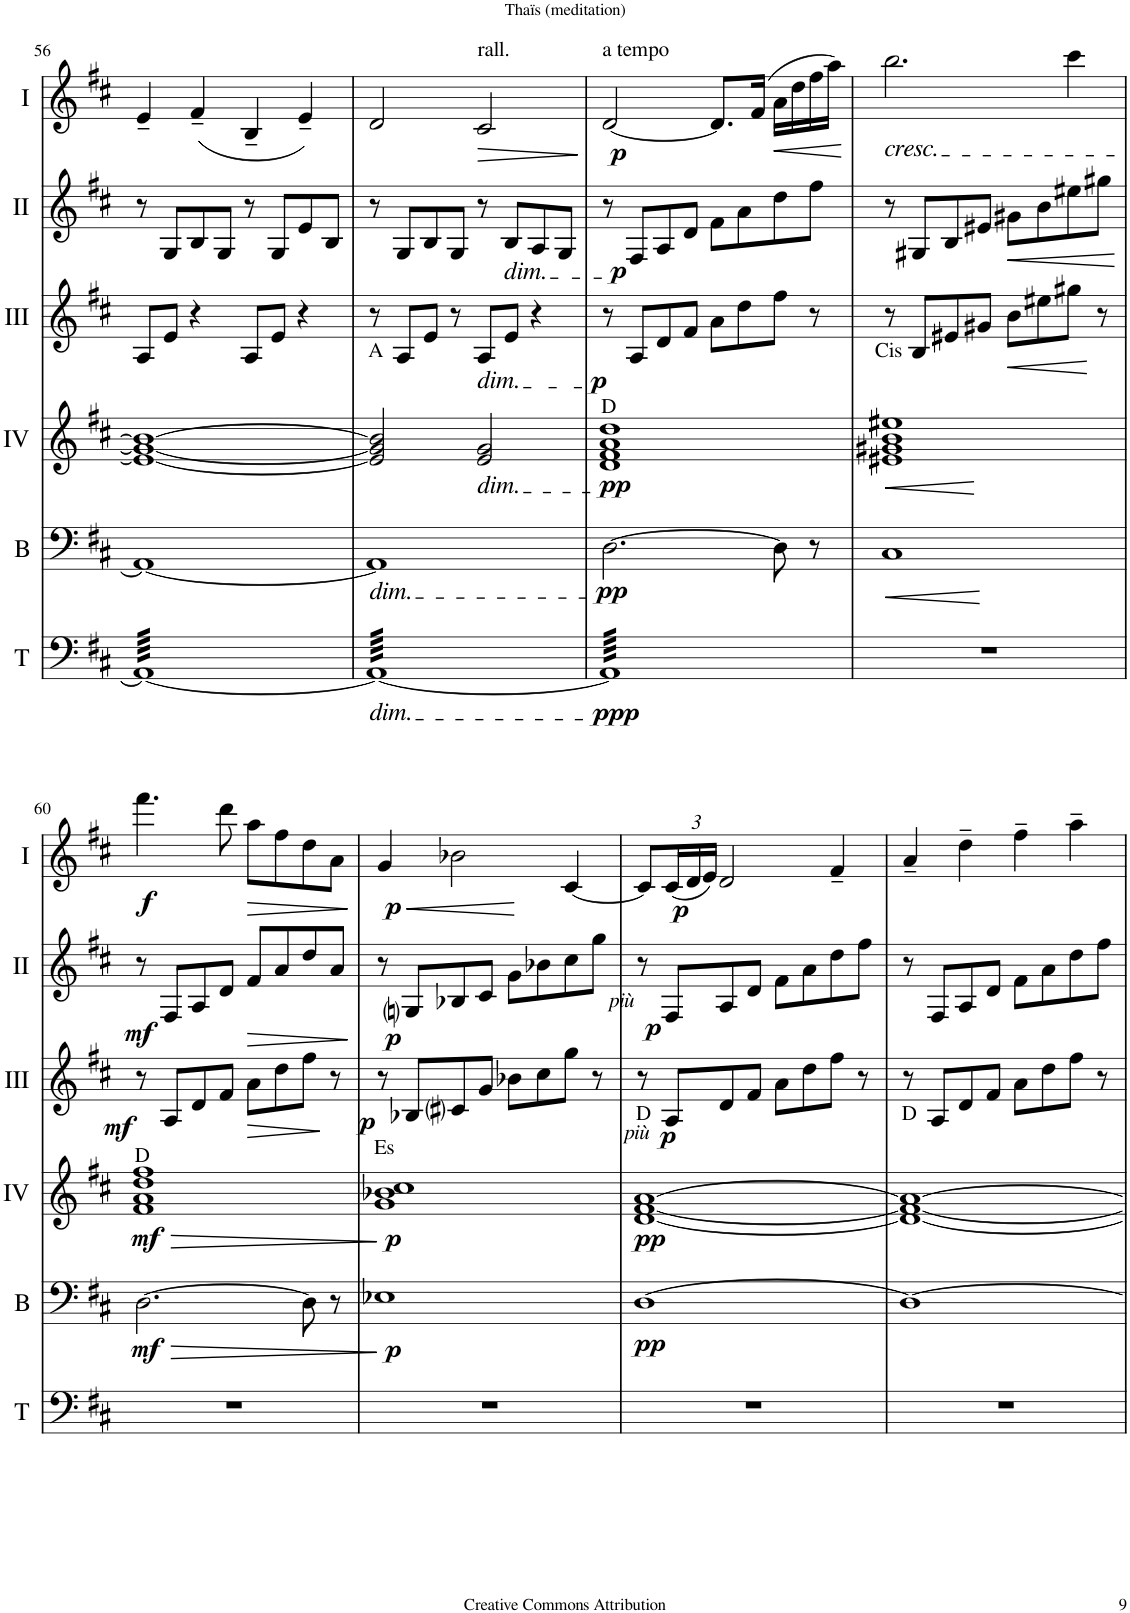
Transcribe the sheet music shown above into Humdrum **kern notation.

**kern	**dynam	**kern	**dynam	**kern	**dynam	**kern	**dynam	**kern	**dynam	**kern	**dynam
*part6	*part6	*part5	*part5	*part4	*part4	*part3	*part3	*part2	*part2	*part1	*part1
*staff6	*staff6	*staff5	*staff5	*staff4	*staff4	*staff3	*staff3	*staff2	*staff2	*staff1	*staff1
*I"Timp.	*	*I"Bas	*	*I"Acc. 4	*	*I"Acc. 3	*	*I"Acc. 2	*	*I"Acc. 1	*
*I'T	*	*I'B	*	*	*	*	*	*	*	*	*
!!LO:PB:g=z
*clefF4	*	*clefF4	*	*clefG2	*	*clefG2	*	*clefG2	*	*clefG2	*
*	*	*Trd7c12	*	*Trd7c12	*	*Trd7c12	*	*	*	*	*
*k[f#c#]	*	*k[f#c#]	*	*k[f#c#]	*	*k[f#c#]	*	*k[f#c#]	*	*k[f#c#]	*
*M4/4	*	*M4/4	*	*M4/4	*	*M4/4	*	*M4/4	*	*M4/4	*
*met(c)	*	*met(c)	*	*met(c)	*	*met(c)	*	*met(c)	*	*met(c)	*
=56	=56	=56	=56	=56	=56	=56	=56	=56	=56	=56	=56
*tremolo	*	*	*	*	*	*	*	*	*	*	*
64AALLLL	.	1AA_	.	1e_ 1g_ 1b_	.	8A/L	.	8r	.	4e~/	.
64AA	.	.	.	.	.	.	.	.	.	.	.
64AA	.	.	.	.	.	.	.	.	.	.	.
64AA	.	.	.	.	.	.	.	.	.	.	.
64AA	.	.	.	.	.	.	.	.	.	.	.
64AA	.	.	.	.	.	.	.	.	.	.	.
64AA	.	.	.	.	.	.	.	.	.	.	.
64AA	.	.	.	.	.	.	.	.	.	.	.
64AA	.	.	.	.	.	8e/J	.	8G/L	.	.	.
64AA	.	.	.	.	.	.	.	.	.	.	.
64AA	.	.	.	.	.	.	.	.	.	.	.
64AA	.	.	.	.	.	.	.	.	.	.	.
64AA	.	.	.	.	.	.	.	.	.	.	.
64AA	.	.	.	.	.	.	.	.	.	.	.
64AA	.	.	.	.	.	.	.	.	.	.	.
64AA	.	.	.	.	.	.	.	.	.	.	.
64AA	.	.	.	.	.	4r	.	8B/	.	(4f#~/	.
64AA	.	.	.	.	.	.	.	.	.	.	.
64AA	.	.	.	.	.	.	.	.	.	.	.
64AA	.	.	.	.	.	.	.	.	.	.	.
64AA	.	.	.	.	.	.	.	.	.	.	.
64AA	.	.	.	.	.	.	.	.	.	.	.
64AA	.	.	.	.	.	.	.	.	.	.	.
64AA	.	.	.	.	.	.	.	.	.	.	.
64AA	.	.	.	.	.	.	.	8G/J	.	.	.
64AA	.	.	.	.	.	.	.	.	.	.	.
64AA	.	.	.	.	.	.	.	.	.	.	.
64AA	.	.	.	.	.	.	.	.	.	.	.
64AA	.	.	.	.	.	.	.	.	.	.	.
64AA	.	.	.	.	.	.	.	.	.	.	.
64AA	.	.	.	.	.	.	.	.	.	.	.
64AA	.	.	.	.	.	.	.	.	.	.	.
64AA	.	.	.	.	.	8A/L	.	8r	.	4B~/	.
64AA	.	.	.	.	.	.	.	.	.	.	.
64AA	.	.	.	.	.	.	.	.	.	.	.
64AA	.	.	.	.	.	.	.	.	.	.	.
64AA	.	.	.	.	.	.	.	.	.	.	.
64AA	.	.	.	.	.	.	.	.	.	.	.
64AA	.	.	.	.	.	.	.	.	.	.	.
64AA	.	.	.	.	.	.	.	.	.	.	.
64AA	.	.	.	.	.	8e/J	.	8G/L	.	.	.
64AA	.	.	.	.	.	.	.	.	.	.	.
64AA	.	.	.	.	.	.	.	.	.	.	.
64AA	.	.	.	.	.	.	.	.	.	.	.
64AA	.	.	.	.	.	.	.	.	.	.	.
64AA	.	.	.	.	.	.	.	.	.	.	.
64AA	.	.	.	.	.	.	.	.	.	.	.
64AA	.	.	.	.	.	.	.	.	.	.	.
64AA	.	.	.	.	.	4r	.	8e/	.	4e~/)	.
64AA	.	.	.	.	.	.	.	.	.	.	.
64AA	.	.	.	.	.	.	.	.	.	.	.
64AA	.	.	.	.	.	.	.	.	.	.	.
64AA	.	.	.	.	.	.	.	.	.	.	.
64AA	.	.	.	.	.	.	.	.	.	.	.
64AA	.	.	.	.	.	.	.	.	.	.	.
64AA	.	.	.	.	.	.	.	.	.	.	.
64AA	.	.	.	.	.	.	.	8B/J	.	.	.
64AA	.	.	.	.	.	.	.	.	.	.	.
64AA	.	.	.	.	.	.	.	.	.	.	.
64AA	.	.	.	.	.	.	.	.	.	.	.
64AA	.	.	.	.	.	.	.	.	.	.	.
64AA	.	.	.	.	.	.	.	.	.	.	.
64AA	.	.	.	.	.	.	.	.	.	.	.
64AAJJJJ	.	.	.	.	.	.	.	.	.	.	.
=57	=57	=57	=57	=57	=57	=57	=57	=57	=57	=57	=57
!	!	!	!	!	!	!LO:TX:b:t=A	!	!	!	!	!
!	!	!LO:TX:b:i:t=dim.	!	!	!	!	!	!	!	!	!
!LO:TX:b:i:t=dim.	!	!	!	!	!	!	!	!	!	!	!
64AALLLL	.	1AA]	.	2e/] 2g/] 2b/]	.	8r	.	8r	.	2d/	.
64AA	.	.	.	.	.	.	.	.	.	.	.
64AA	.	.	.	.	.	.	.	.	.	.	.
64AA	.	.	.	.	.	.	.	.	.	.	.
64AA	.	.	.	.	.	.	.	.	.	.	.
64AA	.	.	.	.	.	.	.	.	.	.	.
64AA	.	.	.	.	.	.	.	.	.	.	.
64AA	.	.	.	.	.	.	.	.	.	.	.
64AA	.	.	.	.	.	8A/L	.	8G/L	.	.	.
64AA	.	.	.	.	.	.	.	.	.	.	.
64AA	.	.	.	.	.	.	.	.	.	.	.
64AA	.	.	.	.	.	.	.	.	.	.	.
64AA	.	.	.	.	.	.	.	.	.	.	.
64AA	.	.	.	.	.	.	.	.	.	.	.
64AA	.	.	.	.	.	.	.	.	.	.	.
64AA	.	.	.	.	.	.	.	.	.	.	.
64AA	.	.	.	.	.	8e/J	.	8B/	.	.	.
64AA	.	.	.	.	.	.	.	.	.	.	.
64AA	.	.	.	.	.	.	.	.	.	.	.
64AA	.	.	.	.	.	.	.	.	.	.	.
64AA	.	.	.	.	.	.	.	.	.	.	.
64AA	.	.	.	.	.	.	.	.	.	.	.
64AA	.	.	.	.	.	.	.	.	.	.	.
64AA	.	.	.	.	.	.	.	.	.	.	.
64AA	.	.	.	.	.	8r	.	8G/J	.	.	.
64AA	.	.	.	.	.	.	.	.	.	.	.
64AA	.	.	.	.	.	.	.	.	.	.	.
64AA	.	.	.	.	.	.	.	.	.	.	.
64AA	.	.	.	.	.	.	.	.	.	.	.
64AA	.	.	.	.	.	.	.	.	.	.	.
64AA	.	.	.	.	.	.	.	.	.	.	.
64AA	.	.	.	.	.	.	.	.	.	.	.
!	!	!	!	!	!	!	!	!	!	!LO:TX:a:t=rall.	!
!	!	!	!	!	!	!LO:TX:b:i:t=dim.	!	!	!	!	!
!	!	!	!	!LO:TX:b:i:t=dim.	!	!	!	!	!	!	!
!	!	!	!	!	!	!	!	!	!	!	!LO:HP:b
64AA	.	.	.	2e/ 2g/	.	8A/L	.	8r	.	2c#/	>
64AA	.	.	.	.	.	.	.	.	.	.	.
64AA	.	.	.	.	.	.	.	.	.	.	.
64AA	.	.	.	.	.	.	.	.	.	.	.
64AA	.	.	.	.	.	.	.	.	.	.	.
64AA	.	.	.	.	.	.	.	.	.	.	.
64AA	.	.	.	.	.	.	.	.	.	.	.
64AA	.	.	.	.	.	.	.	.	.	.	.
!	!	!	!	!	!	!	!	!LO:TX:b:i:t=dim.	!	!	!
64AA	.	.	.	.	.	8e/J	.	8B/L	.	.	.
64AA	.	.	.	.	.	.	.	.	.	.	.
64AA	.	.	.	.	.	.	.	.	.	.	.
64AA	.	.	.	.	.	.	.	.	.	.	.
64AA	.	.	.	.	.	.	.	.	.	.	.
64AA	.	.	.	.	.	.	.	.	.	.	.
64AA	.	.	.	.	.	.	.	.	.	.	.
64AA	.	.	.	.	.	.	.	.	.	.	.
64AA	.	.	.	.	.	4r	.	8A/	.	.	.
64AA	.	.	.	.	.	.	.	.	.	.	.
64AA	.	.	.	.	.	.	.	.	.	.	.
64AA	.	.	.	.	.	.	.	.	.	.	.
64AA	.	.	.	.	.	.	.	.	.	.	.
64AA	.	.	.	.	.	.	.	.	.	.	.
64AA	.	.	.	.	.	.	.	.	.	.	.
64AA	.	.	.	.	.	.	.	.	.	.	.
64AA	.	.	.	.	.	.	.	8G/J	.	.	.
64AA	.	.	.	.	.	.	.	.	.	.	.
64AA	.	.	.	.	.	.	.	.	.	.	.
64AA	.	.	.	.	.	.	.	.	.	.	.
64AA	.	.	.	.	.	.	.	.	.	.	.
64AA	.	.	.	.	.	.	.	.	.	.	.
64AA	.	.	.	.	.	.	.	.	.	.	.
64AAJJJJ	.	.	.	.	.	.	.	.	.	.	.
.	.	.	.	.	.	.	.	.	.	.	]
=58	=58	=58	=58	=58	=58	=58	=58	=58	=58	=58	=58
!	!	!	!	!	!	!	!	!	!	!LO:TX:a:t=a tempo	!
!	!	!	!	!	!	!LO:TX:b:t=D	!	!	!	!	!
!	!LO:DY:b	!	!LO:DY:b	!	!LO:DY:b	!	!LO:DY:b	!	!LO:DY:b	!	!LO:DY:b
64AA]LLLL	ppp	[2.D\	pp	1d 1f# 1a 1dd	pp	8r	p	8r	p	[2d/	p
64AA	.	.	.	.	.	.	.	.	.	.	.
64AA	.	.	.	.	.	.	.	.	.	.	.
64AA	.	.	.	.	.	.	.	.	.	.	.
64AA	.	.	.	.	.	.	.	.	.	.	.
64AA	.	.	.	.	.	.	.	.	.	.	.
64AA	.	.	.	.	.	.	.	.	.	.	.
64AA	.	.	.	.	.	.	.	.	.	.	.
64AA	.	.	.	.	.	8A/L	.	8F#/L	.	.	.
64AA	.	.	.	.	.	.	.	.	.	.	.
64AA	.	.	.	.	.	.	.	.	.	.	.
64AA	.	.	.	.	.	.	.	.	.	.	.
64AA	.	.	.	.	.	.	.	.	.	.	.
64AA	.	.	.	.	.	.	.	.	.	.	.
64AA	.	.	.	.	.	.	.	.	.	.	.
64AA	.	.	.	.	.	.	.	.	.	.	.
64AA	.	.	.	.	.	8d/	.	8A/	.	.	.
64AA	.	.	.	.	.	.	.	.	.	.	.
64AA	.	.	.	.	.	.	.	.	.	.	.
64AA	.	.	.	.	.	.	.	.	.	.	.
64AA	.	.	.	.	.	.	.	.	.	.	.
64AA	.	.	.	.	.	.	.	.	.	.	.
64AA	.	.	.	.	.	.	.	.	.	.	.
64AA	.	.	.	.	.	.	.	.	.	.	.
64AA	.	.	.	.	.	8f#/J	.	8d/J	.	.	.
64AA	.	.	.	.	.	.	.	.	.	.	.
64AA	.	.	.	.	.	.	.	.	.	.	.
64AA	.	.	.	.	.	.	.	.	.	.	.
64AA	.	.	.	.	.	.	.	.	.	.	.
64AA	.	.	.	.	.	.	.	.	.	.	.
64AA	.	.	.	.	.	.	.	.	.	.	.
64AA	.	.	.	.	.	.	.	.	.	.	.
64AA	.	.	.	.	.	8a\L	.	8f#\L	.	8.d/L]	.
64AA	.	.	.	.	.	.	.	.	.	.	.
64AA	.	.	.	.	.	.	.	.	.	.	.
64AA	.	.	.	.	.	.	.	.	.	.	.
64AA	.	.	.	.	.	.	.	.	.	.	.
64AA	.	.	.	.	.	.	.	.	.	.	.
64AA	.	.	.	.	.	.	.	.	.	.	.
64AA	.	.	.	.	.	.	.	.	.	.	.
64AA	.	.	.	.	.	8dd\	.	8a\	.	.	.
64AA	.	.	.	.	.	.	.	.	.	.	.
64AA	.	.	.	.	.	.	.	.	.	.	.
64AA	.	.	.	.	.	.	.	.	.	.	.
64AA	.	.	.	.	.	.	.	.	.	(16f#/Jk	.
64AA	.	.	.	.	.	.	.	.	.	.	.
64AA	.	.	.	.	.	.	.	.	.	.	.
64AA	.	.	.	.	.	.	.	.	.	.	.
!	!	!	!	!	!	!	!	!	!	!	!LO:HP:b
64AA	.	8D\]	.	.	.	8ff#\J	.	8dd\	.	16a\LL	<
64AA	.	.	.	.	.	.	.	.	.	.	.
64AA	.	.	.	.	.	.	.	.	.	.	.
64AA	.	.	.	.	.	.	.	.	.	.	.
64AA	.	.	.	.	.	.	.	.	.	16dd\	.
64AA	.	.	.	.	.	.	.	.	.	.	.
64AA	.	.	.	.	.	.	.	.	.	.	.
64AA	.	.	.	.	.	.	.	.	.	.	.
64AA	.	8r	.	.	.	8r	.	8ff#\J	.	16ff#\	.
64AA	.	.	.	.	.	.	.	.	.	.	.
64AA	.	.	.	.	.	.	.	.	.	.	.
64AA	.	.	.	.	.	.	.	.	.	.	.
64AA	.	.	.	.	.	.	.	.	.	16aa\JJ)	.
64AA	.	.	.	.	.	.	.	.	.	.	.
64AA	.	.	.	.	.	.	.	.	.	.	.
64AAJJJJ	.	.	.	.	.	.	.	.	.	.	.
*Xtremolo	*	*	*	*	*	*	*	*	*	*	*
.	.	.	.	.	.	.	.	.	.	.	[
=59	=59	=59	=59	=59	=59	=59	=59	=59	=59	=59	=59
!	!	!	!	!	!	!	!	!	!	!LO:TX:b:i:t=cresc.	!
!	!	!	!	!	!	!LO:TX:b:t=Cis	!	!	!	!	!
!	!	!	!LO:HP:b	!	!LO:HP:b	!	!	!	!	!	!
1r	.	1C#	<	1e#X 1g#X 1b 1ee#X	<	8r	.	8r	.	2.bb\	.
.	.	.	.	.	.	8B/L	.	8G#X/L	.	.	.
.	.	.	.	.	.	8e#X/	.	8B/	.	.	.
.	.	.	.	.	.	8g#X/J	.	8e#X/J	.	.	.
!	!	!	!	!	!	!	!LO:HP:b	!	!LO:HP:b	!	!
.	.	.	.	.	.	8b\L	<	8g#X\L	<	.	.
.	.	.	.	.	.	8ee#X\	.	8b\	.	.	.
.	.	.	.	.	.	8gg#X\J	.	8ee#X\	.	4ccc#\	.
.	.	.	.	.	.	8r	[	8gg#X\J	.	.	.
.	.	.	[	.	[	.	.	.	[	.	.
!!LO:LB:g=z
=60	=60	=60	=60	=60	=60	=60	=60	=60	=60	=60	=60
!	!	!	!	!	!	!LO:TX:b:t=D	!	!	!	!	!
!	!	!	!LO:HP:b	!	!LO:HP:b	!	!	!	!	!	!
!	!	!	!LO:DY:n=1:b	!	!LO:DY:n=1:b	!	!LO:DY:b	!	!LO:DY:b	!	!LO:DY:b
1r	.	[2.D\	> mf	1f# 1a 1dd 1ff#	> mf	8r	mf	8r	mf	4.fff#\	f
.	.	.	.	.	.	8A/L	.	8F#/L	.	.	.
.	.	.	.	.	.	8d/	.	8A/	.	.	.
.	.	.	.	.	.	8f#/J	.	8d/J	.	8ddd\	.
!	!	!	!	!	!	!	!LO:HP:b	!	!LO:HP:b	!	!LO:HP:b
.	.	.	.	.	.	8a\L	>	8f#/L	>	8aa\L	>
.	.	.	.	.	.	8dd\	.	8a/	.	8ff#\	.
.	.	8D\]	.	.	.	8ff#\J	.	8dd/	.	8dd\	.
.	.	8r	.	.	.	8r	]	8a/J	.	8a\J	.
.	.	.	]	.	]	.	.	.	]	.	]
=61	=61	=61	=61	=61	=61	=61	=61	=61	=61	=61	=61
!	!	!	!	!	!	!LO:TX:b:t=Es	!	!	!	!	!
!	!	!	!LO:DY:b	!	!LO:DY:b	!	!LO:DY:b	!	!LO:DY:b	!	!LO:HP:b
!	!	!	!	!	!	!	!	!	!	!	!LO:DY:n=1:b
1r	.	1E-X	p	1g 1b-X 1cc#	p	8r	p	8r	p	4g/	< p
.	.	.	.	.	.	8B-X/L	.	8Gni/L	.	.	.
.	.	.	.	.	.	8c#i/	.	8B-X/	.	2b-X\	.
.	.	.	.	.	.	8g/J	.	8c#/J	.	.	.
.	.	.	.	.	.	8b-X\L	.	8g\L	.	.	.
.	.	.	.	.	.	8cc#\	.	8b-X\	.	.	.
.	.	.	.	.	.	8gg\J	.	8cc#\	.	[4c#/	[
.	.	.	.	.	.	8r	.	8gg\J	.	.	.
=62	=62	=62	=62	=62	=62	=62	=62	=62	=62	=62	=62
!	!	!	!	!	!	!	!	!LO:TX:b:i:t=più	!	!	!
!	!	!	!	!	!	!LO:TX:b:t=D	!	!	!	!	!
!	!	!	!	!	!	!LO:TX:b:i:t=più	!	!	!	!	!
!	!	!	!LO:DY:b	!	!LO:DY:b	!	!	!	!LO:DY:b	!	!
1r	.	[1D	pp	[1d [1f# [1a	pp	8r	.	8r	p	8c#/L]	.
*	*	*	*	*	*	*	*	*	*	*Xbrackettup	*
!	!	!	!	!	!	!	!LO:DY:b	!	!	!	!LO:DY:b
.	.	.	.	.	.	8A/L	p	8F#/L	.	(24c#/L	p
.	.	.	.	.	.	.	.	.	.	24d/	.
.	.	.	.	.	.	.	.	.	.	24e/JJ)	.
.	.	.	.	.	.	8d/	.	8A/	.	2d/	.
.	.	.	.	.	.	8f#/J	.	8d/J	.	.	.
.	.	.	.	.	.	8a\L	.	8f#\L	.	.	.
.	.	.	.	.	.	8dd\	.	8a\	.	.	.
.	.	.	.	.	.	8ff#\J	.	8dd\	.	4f#~/	.
.	.	.	.	.	.	8r	.	8ff#\J	.	.	.
=63	=63	=63	=63	=63	=63	=63	=63	=63	=63	=63	=63
!	!	!	!	!	!	!LO:TX:b:t=D	!	!	!	!	!
1r	.	1D_	.	1d_ 1f#_ 1a_	.	8r	.	8r	.	4a~/	.
.	.	.	.	.	.	8A/L	.	8F#/L	.	.	.
.	.	.	.	.	.	8d/	.	8A/	.	4dd~\	.
.	.	.	.	.	.	8f#/J	.	8d/J	.	.	.
.	.	.	.	.	.	8a\L	.	8f#\L	.	4ff#~\	.
.	.	.	.	.	.	8dd\	.	8a\	.	.	.
.	.	.	.	.	.	8ff#\J	.	8dd\	.	4aa~\	.
.	.	.	.	.	.	8r	.	8ff#\J	.	.	.
=	=	=	=	=	=	=	=	=	=	=	=
*-	*-	*-	*-	*-	*-	*-	*-	*-	*-	*-	*-
